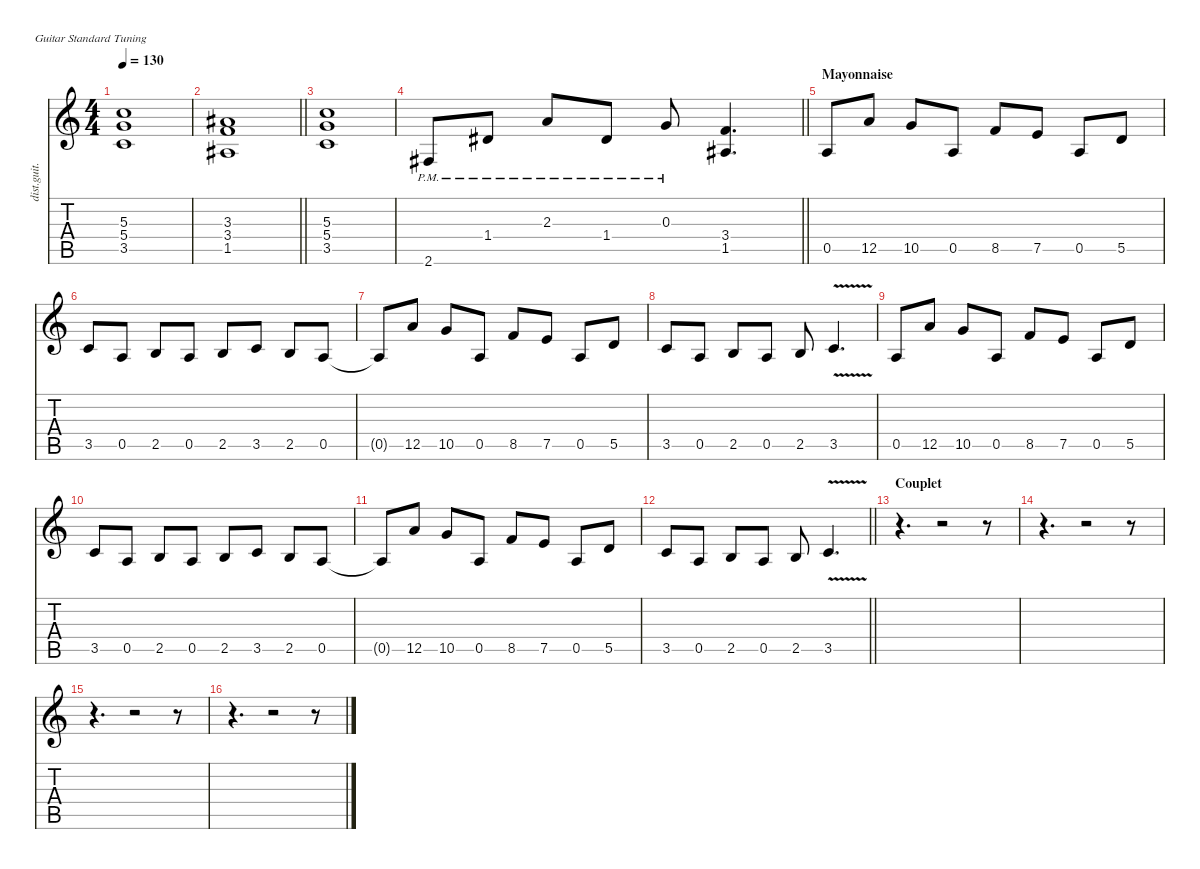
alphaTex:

\defaultSystemsLayout 4
\hideDynamics
\bracketExtendMode nobrackets
\track ("Hichem" "dist.guit.") {instrument distortionguitar}
\staff {score tabs}
\tuning (E4 B3 G3 D3 A2 E2)
\ts (4 4)
\tempo 130
\clef g2
\ks c
(5.3 5.4 3.5).1{dy f beam Up} |
\barLineRight lightlight
(3.3{acc #} 3.4 1.5{acc #}).1{beam Up} |
(3.5 5.4 5.3).1{beam Up} |
\barLineRight lightlight
2.6{pm acc #}.8{beam Up} 1.4{pm acc #}.8{beam Up} 2.3{pm}.8{beam Up} 1.4{pm acc #}.8{beam Up} 0.3{pm}.8{beam Up} (3.4 1.5{acc #}).4{d beam Up} |
\section ("" "Mayonnaise")
0.5.8{beam Up} 12.5.8{beam Up} 10.5.8{beam Up} 0.5.8{beam Up} 8.5.8{beam Up} 7.5.8{beam Up} 0.5.8{beam Up} 5.5.8{beam Up} |
3.5.8{beam Up} 0.5.8{beam Up} 2.5.8{beam Up} 0.5.8{beam Up} 2.5.8{beam Up} 3.5.8{beam Up} 2.5.8{beam Up} 0.5.8{beam Up} |
0.5{t}.8{beam Up} 12.5.8{beam Up} 10.5.8{beam Up} 0.5.8{beam Up} 8.5.8{beam Up} 7.5.8{beam Up} 0.5.8{beam Up} 5.5.8{beam Up} |
3.5.8{beam Up} 0.5.8{beam Up} 2.5.8{beam Up} 0.5.8{beam Up} 2.5.8{beam Up} 3.5{v}.4{d beam Up} |
0.5.8{beam Up} 12.5.8{beam Up} 10.5.8{beam Up} 0.5.8{beam Up} 8.5.8{beam Up} 7.5.8{beam Up} 0.5.8{beam Up} 5.5.8{beam Up} |
3.5.8{beam Up} 0.5.8{beam Up} 2.5.8{beam Up} 0.5.8{beam Up} 2.5.8{beam Up} 3.5.8{beam Up} 2.5.8{beam Up} 0.5.8{beam Up} |
0.5{t}.8{beam Up} 12.5.8{beam Up} 10.5.8{beam Up} 0.5.8{beam Up} 8.5.8{beam Up} 7.5.8{beam Up} 0.5.8{beam Up} 5.5.8{beam Up} |
\barLineRight lightlight
3.5.8{beam Up} 0.5.8{beam Up} 2.5.8{beam Up} 0.5.8{beam Up} 2.5.8{beam Up} 3.5{v}.4{d beam Up} |
\section ("" "Couplet")
r.4{d beam Down} r.2{beam Down} r.8{beam Down} |
r.4{d beam Down} r.2{beam Down} r.8{beam Down} |
r.4{d beam Down} r.2{beam Down} r.8{beam Down} |
r.4{d beam Down} r.2{beam Down} r.8{beam Down}
